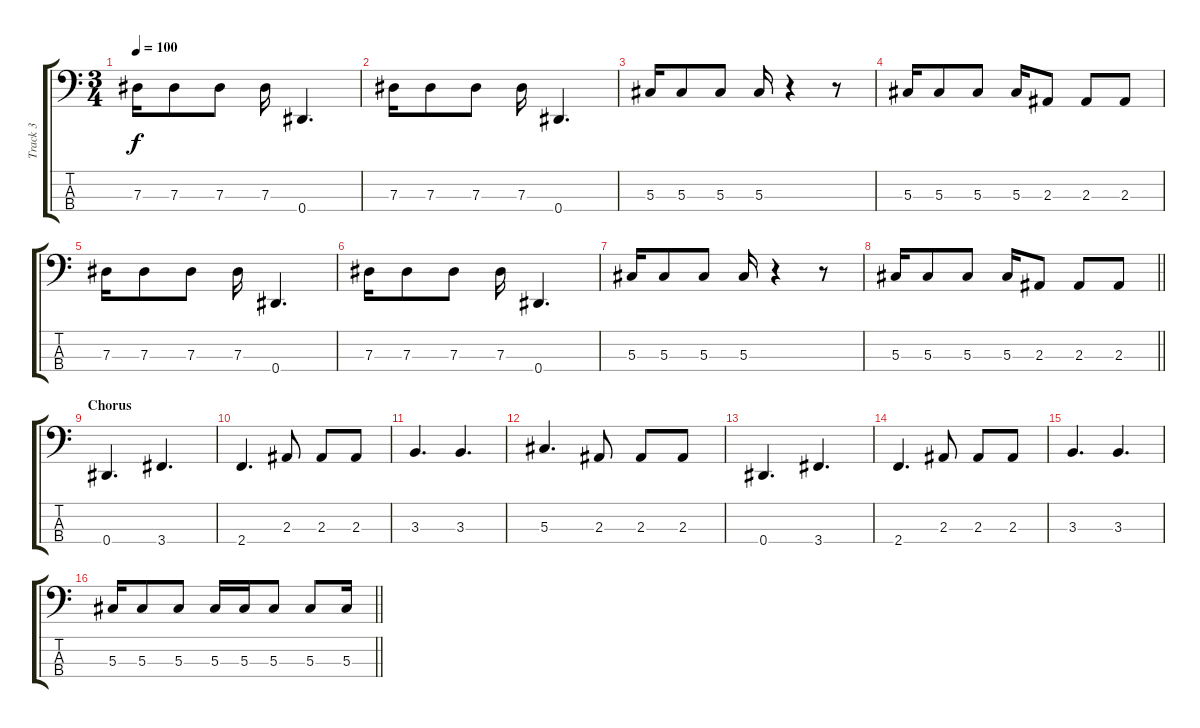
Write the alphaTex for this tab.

\track ("Track 3" "Track 3") {instrument electricbassfinger}
\staff {score tabs}
\tuning (Gb2 Db2 Ab1 Eb1) {hide}
\ts (3 4)
\tempo 100
\clef f4
\ks c
7.3.16{dy f} 7.3.8 7.3.8 7.3.16 0.4.4{d} |
7.3.16 7.3.8 7.3.8 7.3.16 0.4.4{d} |
5.3.16 5.3.8 5.3.8 5.3.16 r.4 r.8 |
5.3.16 5.3.8 5.3.8 5.3.16 2.3.8 2.3.8 2.3.8 |
7.3.16 7.3.8 7.3.8 7.3.16 0.4.4{d} |
7.3.16 7.3.8 7.3.8 7.3.16 0.4.4{d} |
5.3.16 5.3.8 5.3.8 5.3.16 r.4 r.8 |
\barLineRight lightlight
5.3.16 5.3.8 5.3.8 5.3.16 2.3.8 2.3.8 2.3.8 |
\section ("" "Chorus")
0.4.4{d} 3.4.4{d} |
2.4.4{d} 2.3.8 2.3.8 2.3.8 |
3.3.4{d} 3.3.4{d} |
5.3.4{d} 2.3.8 2.3.8 2.3.8 |
0.4.4{d} 3.4.4{d} |
2.4.4{d} 2.3.8 2.3.8 2.3.8 |
3.3.4{d} 3.3.4{d} |
\barLineRight lightlight
5.3.16 5.3.8 5.3.8 5.3.16 5.3.16 5.3.8 5.3.8 5.3.16
